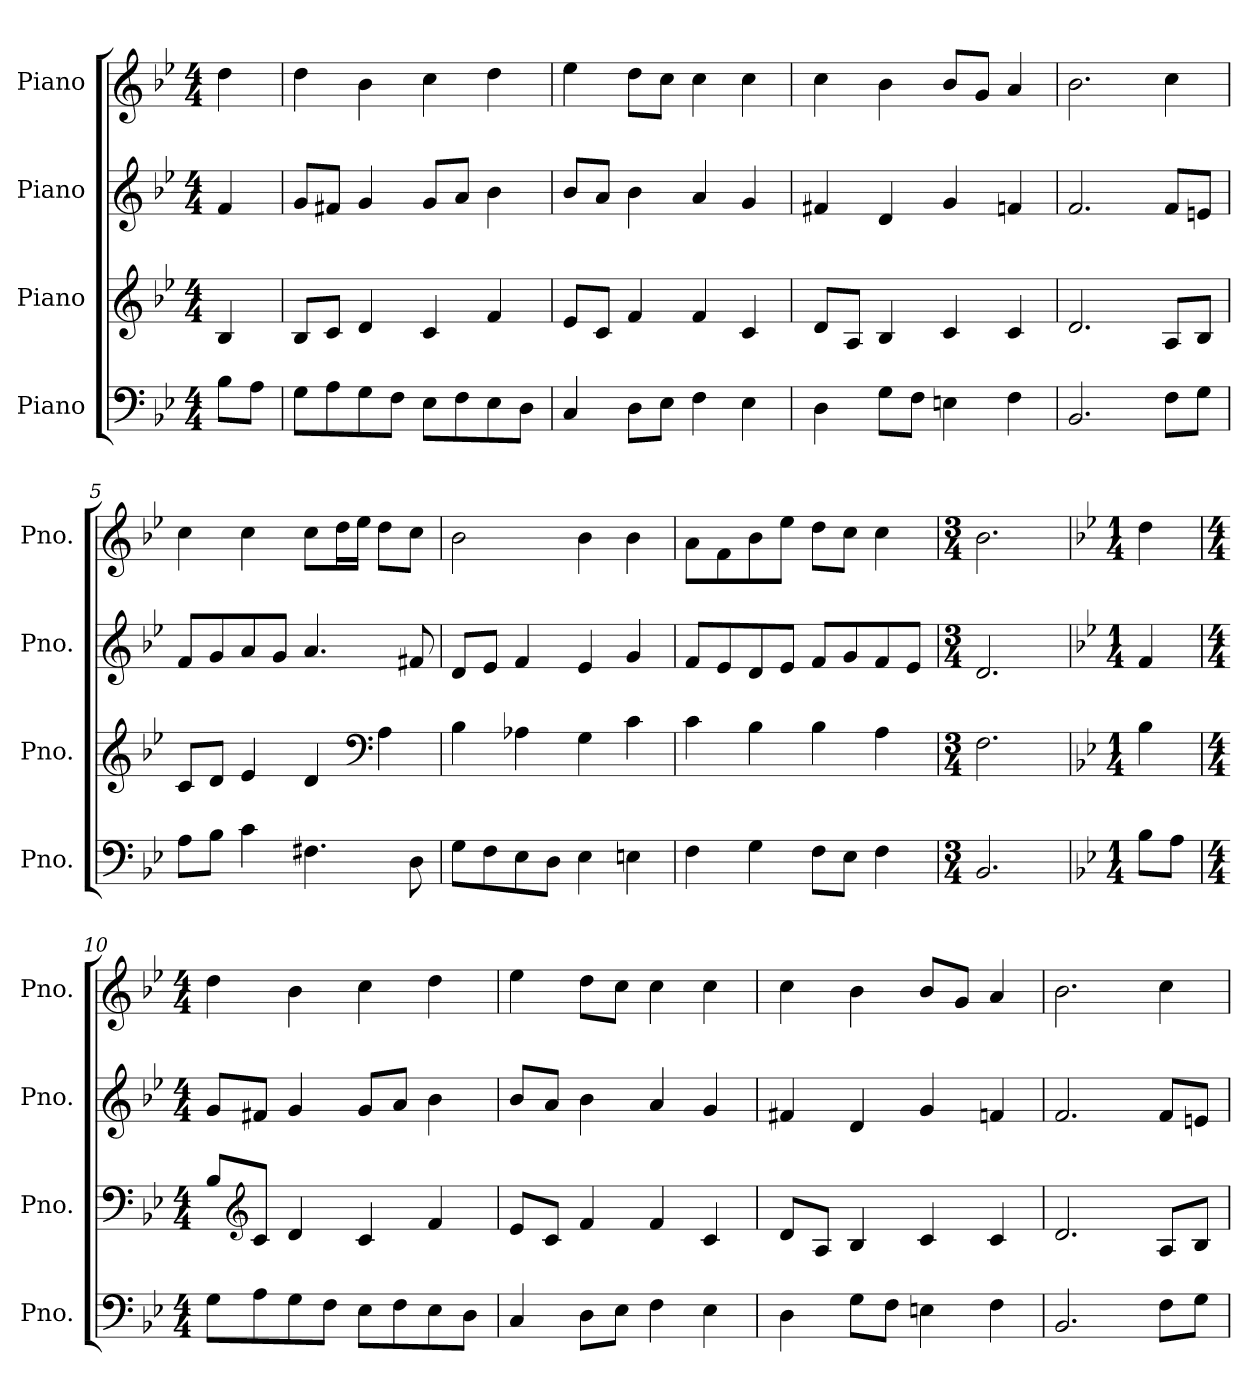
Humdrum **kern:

**kern	**kern	**kern	**kern
*part4	*part3	*part2	*part1
*staff4	*staff3	*staff2	*staff1
*I"Piano	*I"Piano	*I"Piano	*I"Piano
*I'Pno.	*I'Pno.	*I'Pno.	*I'Pno.
*clefF4	*clefG2	*clefG2	*clefG2
*k[b-e-]	*k[b-e-]	*k[b-e-]	*k[b-e-]
*M4/4	*M4/4	*M4/4	*M4/4
*MM120	*MM120	*MM120	*MM120
=	=	=	=
8B-\L	4B-/	4f/	4dd\
8A\J	.	.	.
=1	=1	=1	=1
8G\L	8B-/L	8g/L	4dd\
8A\	8c/J	8f#X/J	.
8G\	4d/	4g/	4b-\
8F\J	.	.	.
8E-\L	4c/	8g/L	4cc\
8F\	.	8a/J	.
8E-\	4f/	4b-\	4dd\
8D\J	.	.	.
=2	=2	=2	=2
4C/	8e-/L	8b-/L	4ee-\
.	8c/J	8a/J	.
8D\L	4f/	4b-\	8dd\L
8E-\J	.	.	8cc\J
4F\	4f/	4a/	4cc\
4E-\	4c/	4g/	4cc\
=3	=3	=3	=3
4D\	8d/L	4f#X/	4cc\
.	8A/J	.	.
8G\L	4B-/	4d/	4b-\
8F\J	.	.	.
4En\	4c/	4g/	8b-/L
.	.	.	8g/J
4F\	4c/	4fn/	4a/
=4	=4	=4	=4
2.BB-/	2.d/	2.f/	2.b-\
8F\L	8A/L	8f/L	4cc\
8G\J	8B-/J	8en/J	.
=5	=5	=5	=5
8A\L	8c/L	8f/L	4cc\
8B-\J	8d/J	8g/	.
4c\	4e-/	8a/	4cc\
.	.	8g/J	.
4.F#X\	4d/	4.a/	8cc\L
.	.	.	16dd\L
.	.	.	16ee-\JJ
*	*clefF4	*	*
.	4A\	.	8dd\L
8D\	.	8f#X/	8cc\J
!!LO:LB:g=z
=6	=6	=6	=6
8G\L	4B-\	8d/L	2b-\
8F\	.	8e-/J	.
8E-\	4A-X\	4f/	.
8D\J	.	.	.
4E-\	4G\	4e-/	4b-\
4En\	4c\	4g/	4b-\
=7	=7	=7	=7
4F\	4c\	8f/L	8a\L
.	.	8e-/	8f\
4G\	4B-\	8d/	8b-\
.	.	8e-/J	8ee-\J
8F\L	4B-\	8f/L	8dd\L
8E-\J	.	8g/	8cc\J
4F\	4A\	8f/	4cc\
.	.	8e-/J	.
=8	=8	=8	=8
*M3/4	*M3/4	*M3/4	*M3/4
2.BB-/	2.F\	2.d/	2.b-\
=9	=9	=9	=9
*k[b-e-]	*k[b-e-]	*k[b-e-]	*k[b-e-]
*M1/4	*M1/4	*M1/4	*M1/4
8B-\L	4B-\	4f/	4dd\
8A\J	.	.	.
=10	=10	=10	=10
*M4/4	*M4/4	*M4/4	*M4/4
8G\L	8B-/L	8g/L	4dd\
*	*clefG2	*	*
8A\	8c/J	8f#X/J	.
8G\	4d/	4g/	4b-\
8F\J	.	.	.
8E-\L	4c/	8g/L	4cc\
8F\	.	8a/J	.
8E-\	4f/	4b-\	4dd\
8D\J	.	.	.
=11	=11	=11	=11
4C/	8e-/L	8b-/L	4ee-\
.	8c/J	8a/J	.
8D\L	4f/	4b-\	8dd\L
8E-\J	.	.	8cc\J
4F\	4f/	4a/	4cc\
4E-\	4c/	4g/	4cc\
!!LO:LB:g=z
=12	=12	=12	=12
4D\	8d/L	4f#X/	4cc\
.	8A/J	.	.
8G\L	4B-/	4d/	4b-\
8F\J	.	.	.
4En\	4c/	4g/	8b-/L
.	.	.	8g/J
4F\	4c/	4fn/	4a/
=13	=13	=13	=13
2.BB-/	2.d/	2.f/	2.b-\
8F\L	8A/L	8f/L	4cc\
8G\J	8B-/J	8en/J	.
=	=	=	=
*-	*-	*-	*-
